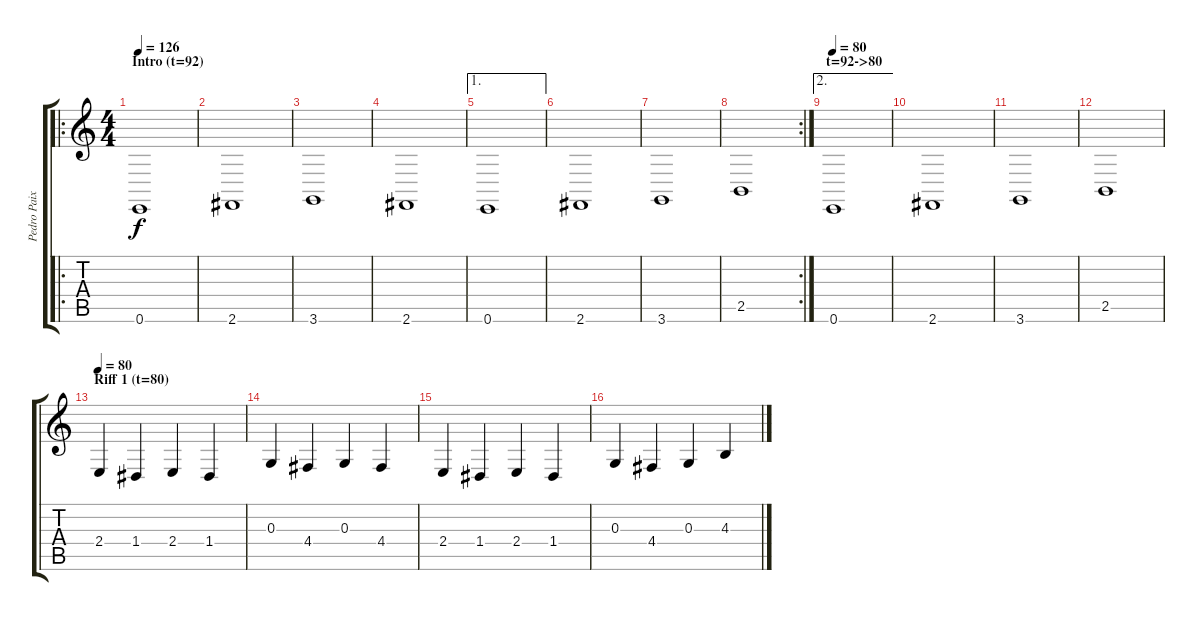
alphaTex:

\track ("Pedro Paixao - Keyboard (String 1)" "Pedro Paix") {instrument stringensemble1}
\staff {score tabs}
\tuning (E4 B3 G3 D3 A2 E2) {hide}
\ro
\ts (4 4)
\section ("" "Intro (t=92)")
\tempo 126
\tempo 92
\tempo 126
\clef g2
\ks c
0.6.1{dy f volume 12 balance 13 instrument stringensemble1} |
2.6.1 |
3.6.1 |
2.6.1 |
\ae 1
0.6.1 |
2.6.1 |
3.6.1 |
\rc 2
2.5.1 |
\ae 2
\section ("" "t=92->80")
\tempo 80
0.6.1 |
2.6.1 |
3.6.1 |
2.5.1 |
\section ("" "Riff 1 (t=80)")
\tempo 80
2.4.4{volume 12 balance 13 instrument stringensemble1} 1.4.4 2.4.4 1.4.4 |
0.3.4 4.4.4 0.3.4 4.4.4 |
2.4.4 1.4.4 2.4.4 1.4.4 |
0.3.4 4.4.4 0.3.4 4.3.4
